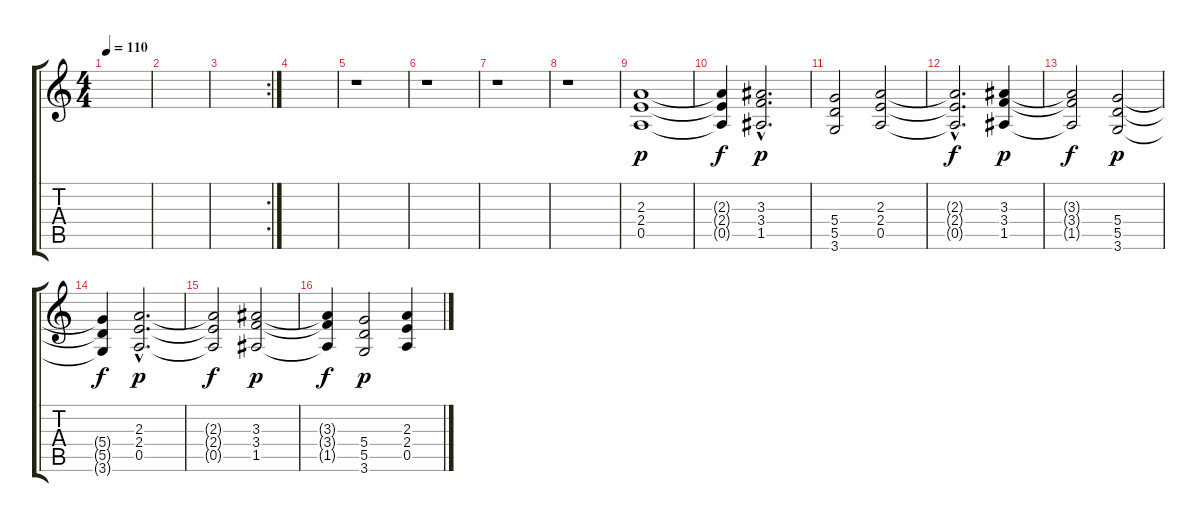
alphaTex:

\track "" {instrument distortionguitar}
\staff {score tabs}
\tuning (E4 B3 G3 D3 A2 E2) {hide}
\ts (4 4)
\tempo 110
\clef g2
\ks c
|
|
\rc 2
|
|
r.1 |
r.1 |
r.1 |
r.1 |
(2.3 2.4 0.5).1{dy p} |
(2.3{t} 2.4{t} 0.5{t}).4{dy f} (3.3{hac} 3.4{hac} 1.5{hac}).2{d dy p} |
(5.4 5.5 3.6).2 (2.3 2.4 0.5).2 |
(2.3{hac t} 2.4{hac t} 0.5{hac t}).2{d dy f} (3.3 3.4 1.5).4{dy p} |
(3.3{t} 3.4{t} 1.5{t}).2{dy f} (5.4 5.5 3.6).2{dy p} |
(5.4{t} 5.5{t} 3.6{t}).4{dy f} (2.3{hac} 2.4{hac} 0.5{hac}).2{d dy p} |
(2.3{t} 2.4{t} 0.5{t}).2{dy f} (3.3 3.4 1.5).2{dy p} |
(3.3{t} 3.4{t} 1.5{t}).4{dy f} (5.4 5.5 3.6).2{dy p} (2.3 2.4 0.5).4
